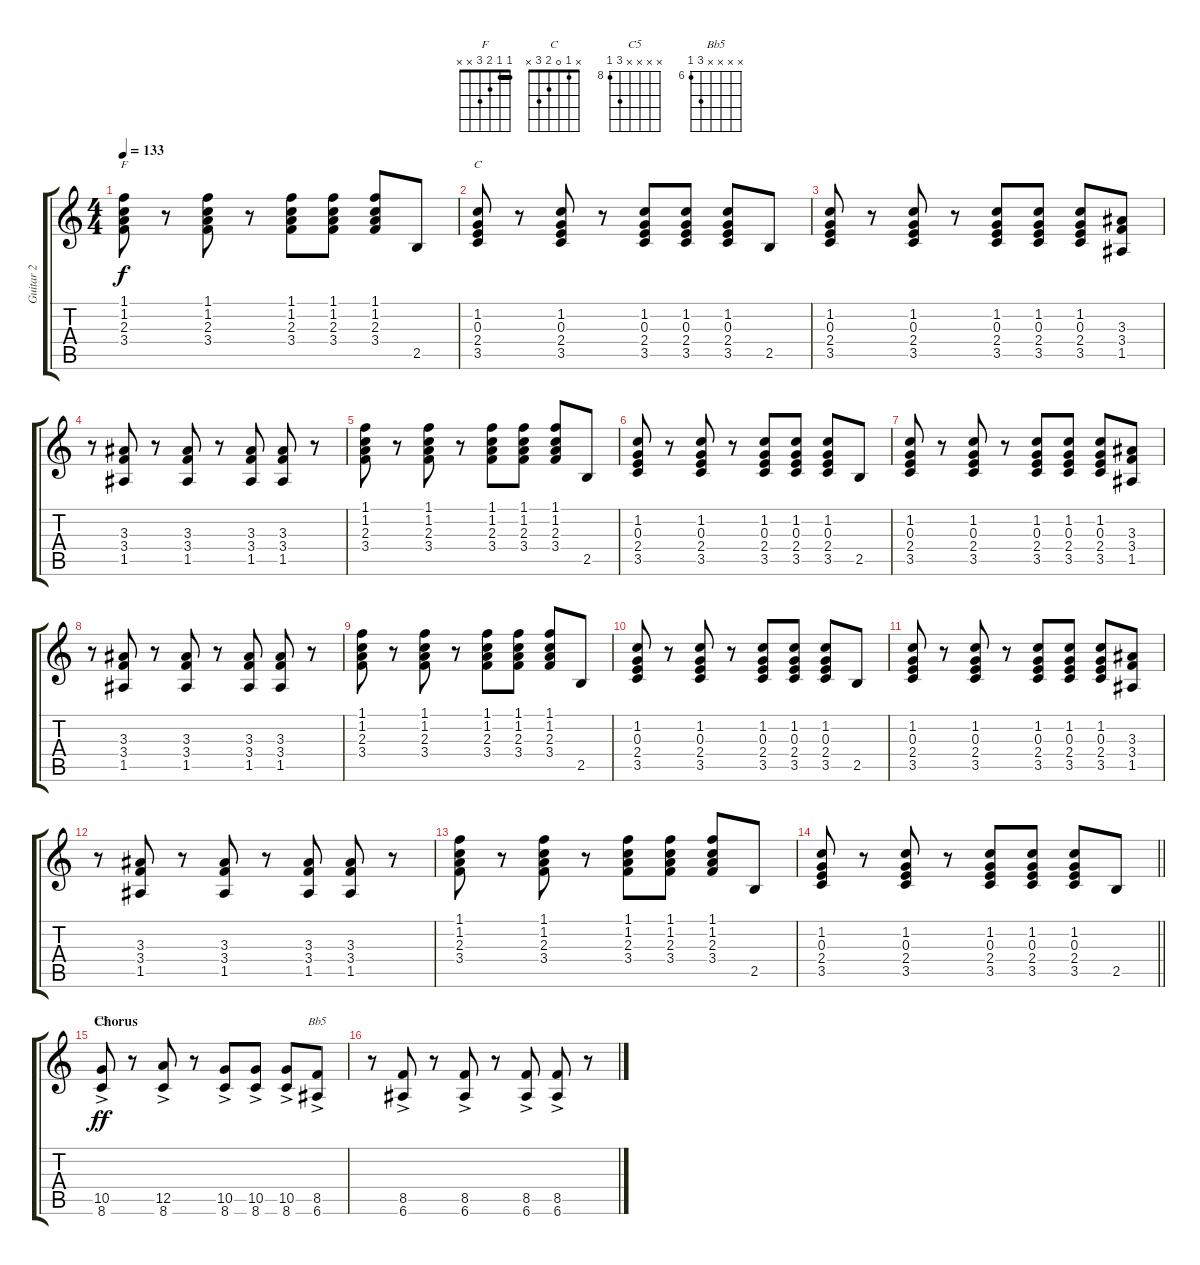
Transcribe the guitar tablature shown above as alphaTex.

\track ("Guitar 2" "Guitar 2") {instrument electricguitarclean}
\staff {score tabs}
\tuning (E4 B3 G3 D3 A2 E2) {hide}
\chord ("F" 1 1 2 3 x x) {barre 1}
\chord ("C" x 1 0 2 3 x)
\chord ("C5" x x x x 10 8) {firstfret 8}
\chord ("Bb5" x x x x 8 6) {firstfret 6}
\ts (4 4)
\tempo 133
\clef g2
\ks c
(1.1 1.2 2.3 3.4).8{ch "F" dy f} r.8 (1.1 1.2 2.3 3.4).8 r.8 (1.1 1.2 2.3 3.4).8 (1.1 1.2 2.3 3.4).8 (1.1 1.2 2.3 3.4).8 2.5.8 |
(1.2 0.3 2.4 3.5).8{ch "C"} r.8 (1.2 0.3 2.4 3.5).8 r.8 (1.2 0.3 2.4 3.5).8 (1.2 0.3 2.4 3.5).8 (1.2 0.3 2.4 3.5).8 2.5.8 |
(1.2 0.3 2.4 3.5).8 r.8 (1.2 0.3 2.4 3.5).8 r.8 (1.2 0.3 2.4 3.5).8 (1.2 0.3 2.4 3.5).8 (1.2 0.3 2.4 3.5).8 (3.3 3.4 1.5).8 |
r.8 (3.3 3.4 1.5).8 r.8 (3.3 3.4 1.5).8 r.8 (3.3 3.4 1.5).8 (3.3 3.4 1.5).8 r.8 |
(1.1 1.2 2.3 3.4).8 r.8 (1.1 1.2 2.3 3.4).8 r.8 (1.1 1.2 2.3 3.4).8 (1.1 1.2 2.3 3.4).8 (1.1 1.2 2.3 3.4).8 2.5.8 |
(1.2 0.3 2.4 3.5).8 r.8 (1.2 0.3 2.4 3.5).8 r.8 (1.2 0.3 2.4 3.5).8 (1.2 0.3 2.4 3.5).8 (1.2 0.3 2.4 3.5).8 2.5.8 |
(1.2 0.3 2.4 3.5).8 r.8 (1.2 0.3 2.4 3.5).8 r.8 (1.2 0.3 2.4 3.5).8 (1.2 0.3 2.4 3.5).8 (1.2 0.3 2.4 3.5).8 (3.3 3.4 1.5).8 |
r.8 (3.3 3.4 1.5).8 r.8 (3.3 3.4 1.5).8 r.8 (3.3 3.4 1.5).8 (3.3 3.4 1.5).8 r.8 |
(1.1 1.2 2.3 3.4).8 r.8 (1.1 1.2 2.3 3.4).8 r.8 (1.1 1.2 2.3 3.4).8 (1.1 1.2 2.3 3.4).8 (1.1 1.2 2.3 3.4).8 2.5.8 |
(1.2 0.3 2.4 3.5).8 r.8 (1.2 0.3 2.4 3.5).8 r.8 (1.2 0.3 2.4 3.5).8 (1.2 0.3 2.4 3.5).8 (1.2 0.3 2.4 3.5).8 2.5.8 |
(1.2 0.3 2.4 3.5).8 r.8 (1.2 0.3 2.4 3.5).8 r.8 (1.2 0.3 2.4 3.5).8 (1.2 0.3 2.4 3.5).8 (1.2 0.3 2.4 3.5).8 (3.3 3.4 1.5).8 |
r.8 (3.3 3.4 1.5).8 r.8 (3.3 3.4 1.5).8 r.8 (3.3 3.4 1.5).8 (3.3 3.4 1.5).8 r.8 |
(1.1 1.2 2.3 3.4).8 r.8 (1.1 1.2 2.3 3.4).8 r.8 (1.1 1.2 2.3 3.4).8 (1.1 1.2 2.3 3.4).8 (1.1 1.2 2.3 3.4).8 2.5.8 |
\barLineRight lightlight
(1.2 0.3 2.4 3.5).8 r.8 (1.2 0.3 2.4 3.5).8 r.8 (1.2 0.3 2.4 3.5).8 (1.2 0.3 2.4 3.5).8 (1.2 0.3 2.4 3.5).8 2.5.8 |
\section ("" "Chorus")
(10.5{ac} 8.6{ac}).8{ch "C5" dy ff} r.8 (12.5{ac} 8.6{ac}).8 r.8 (10.5{ac} 8.6{ac}).8 (10.5{ac} 8.6{ac}).8 (10.5{ac} 8.6{ac}).8 (8.5{ac} 6.6{ac}).8{ch "Bb5"} |
r.8 (8.5{ac} 6.6{ac}).8 r.8 (8.5{ac} 6.6{ac}).8 r.8 (8.5{ac} 6.6{ac}).8 (8.5{ac} 6.6{ac}).8 r.8
